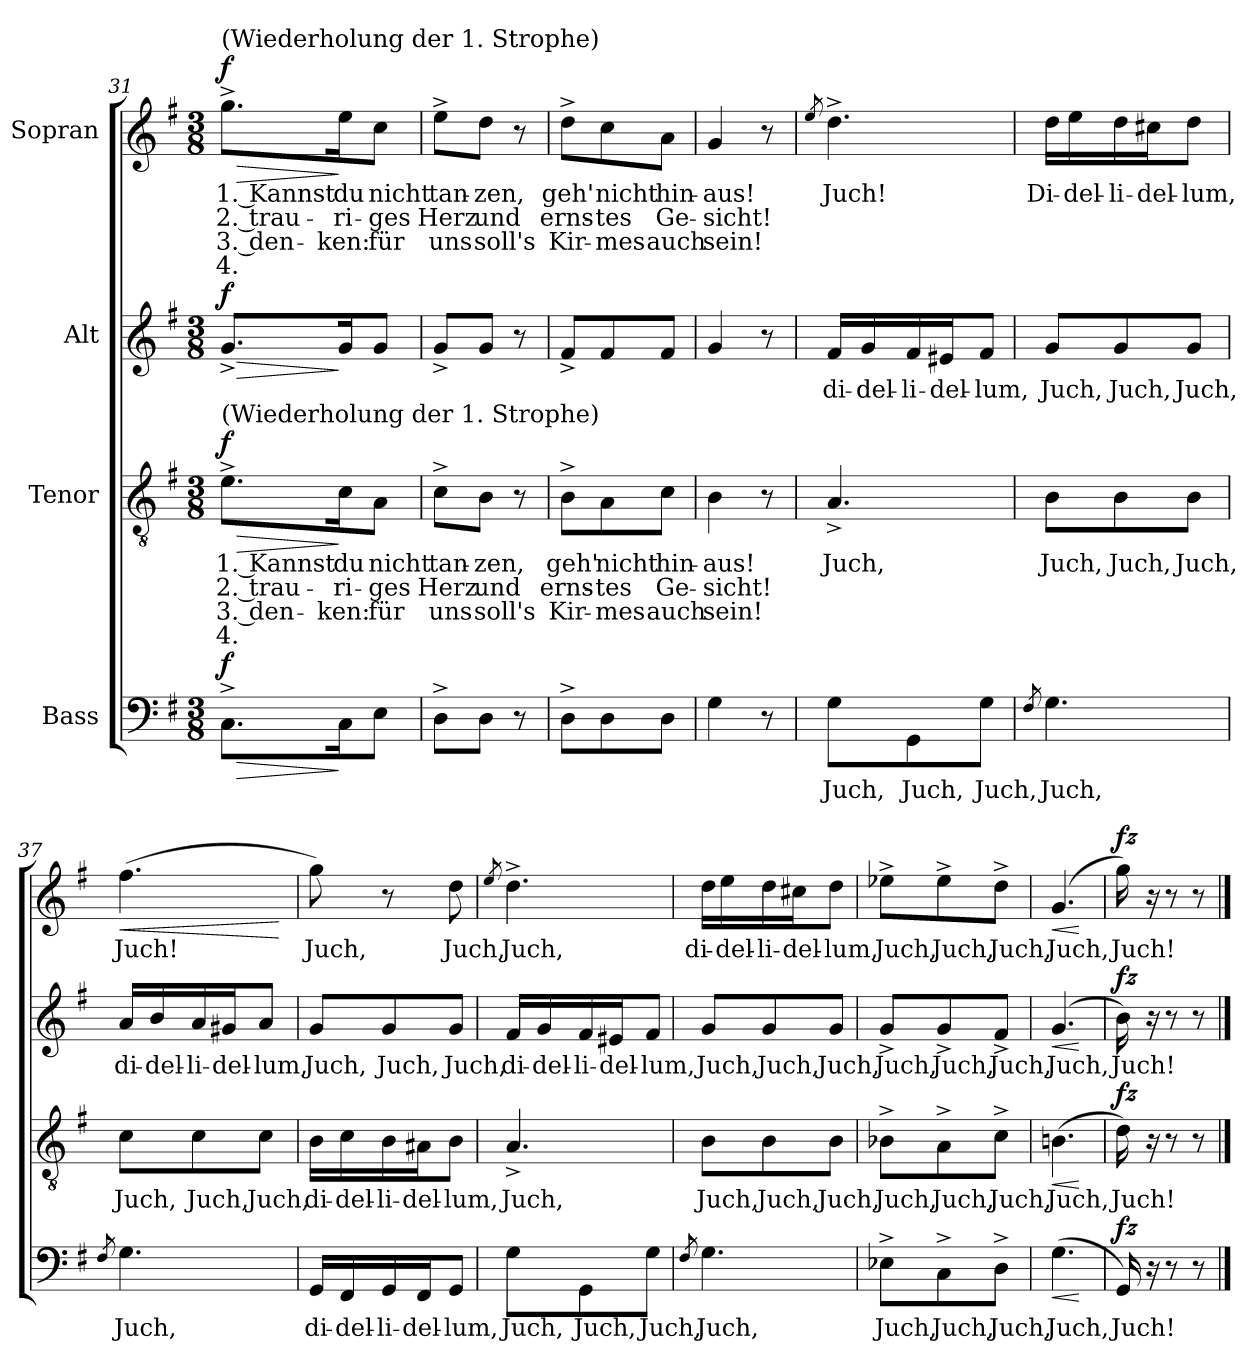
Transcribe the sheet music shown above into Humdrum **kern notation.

**kern	**text	**dynam	**kern	**text	**text	**text	**text	**dynam	**kern	**text	**dynam	**kern	**text	**text	**text	**text	**dynam
*part4	*part4	*part4	*part3	*part3	*part3	*part3	*part3	*part3	*part2	*part2	*part2	*part1	*part1	*part1	*part1	*part1	*part1
*staff4	*staff4	*staff4	*staff3	*staff3	*staff3	*staff3	*staff3	*staff3	*staff2	*staff2	*staff2	*staff1	*staff1	*staff1	*staff1	*staff1	*staff1
*I"Bass	*	*	*I"Tenor	*	*	*	*	*	*I"Alt	*	*	*I"Sopran	*	*	*	*	*
!!LO:PB:g=z
*clefF4	*	*	*clefGv2	*	*	*	*	*	*clefG2	*	*	*clefG2	*	*	*	*	*
*k[f#]	*	*	*k[f#]	*	*	*	*	*	*k[f#]	*	*	*k[f#]	*	*	*	*	*
*M3/8	*	*	*M3/8	*	*	*	*	*	*M3/8	*	*	*M3/8	*	*	*	*	*
=31	=31	=31	=31	=31	=31	=31	=31	=31	=31	=31	=31	=31	=31	=31	=31	=31	=31
!	!	!	!	!	!	!	!	!	!	!	!	!LO:TX:a:t=(Wiederholung der 1. Strophe)	!	!	!	!	!
!	!	!	!LO:TX:a:t=(Wiederholung der 1. Strophe)	!	!	!	!	!	!	!	!	!	!	!	!	!	!
!	!	!LO:HP:b	!	!LO:LY:b	!LO:LY:b	!LO:LY:b	!LO:LY:b	!LO:HP:b	!	!	!LO:HP:b	!	!LO:LY:b	!LO:LY:b	!LO:LY:b	!LO:LY:b	!LO:HP:b
!	!	!LO:DY:n=1:a	!	!	!	!	!	!LO:DY:n=1:a	!	!	!LO:DY:n=1:a	!	!	!	!	!	!LO:DY:n=1:a
8.C^\L	.	> f	8.e^\L	1. Kannst	2. trau-	3. den-	4.	> f	8.g^/L	.	> f	8.gg^\L	1. Kannst	2. trau-	3. den-	4.	> f
!	!	!	!	!LO:LY:b	!LO:LY:b	!LO:LY:b	!	!	!	!	!	!	!LO:LY:b	!LO:LY:b	!LO:LY:b	!	!
16C\K	.	]	16c\K	du	-ri-	-ken:	.	]	16g/K	.	]	16ee\K	du	-ri-	-ken:	.	]
!	!	!	!	!LO:LY:b	!LO:LY:b	!LO:LY:b	!	!	!	!	!	!	!LO:LY:b	!LO:LY:b	!LO:LY:b	!	!
8E\J	.	.	8A\J	nicht	-ges	für	.	.	8g/J	.	.	8cc\J	nicht	-ges	für	.	.
=32	=32	=32	=32	=32	=32	=32	=32	=32	=32	=32	=32	=32	=32	=32	=32	=32	=32
!	!	!	!	!LO:LY:b	!LO:LY:b	!LO:LY:b	!	!	!	!	!	!	!LO:LY:b	!LO:LY:b	!LO:LY:b	!	!
8D^\L	.	.	8c^\L	tan-	Herz	uns	.	.	8g^/L	.	.	8ee^\L	tan-	Herz	uns	.	.
!	!	!	!	!LO:LY:b	!LO:LY:b	!LO:LY:b	!	!	!	!	!	!	!LO:LY:b	!LO:LY:b	!LO:LY:b	!	!
8D\J	.	.	8B\J	-zen,	und	soll's	.	.	8g/J	.	.	8dd\J	-zen,	und	soll's	.	.
8r	.	.	8r	.	.	.	.	.	8r	.	.	8r	.	.	.	.	.
=33	=33	=33	=33	=33	=33	=33	=33	=33	=33	=33	=33	=33	=33	=33	=33	=33	=33
!	!	!	!	!LO:LY:b	!LO:LY:b	!LO:LY:b	!	!	!	!	!	!	!LO:LY:b	!LO:LY:b	!LO:LY:b	!	!
8D^\L	.	.	8B^\L	geh'	erns-	Kir-	.	.	8f#^/L	.	.	8dd^\L	geh'	erns-	Kir-	.	.
!	!	!	!	!LO:LY:b	!LO:LY:b	!LO:LY:b	!	!	!	!	!	!	!LO:LY:b	!LO:LY:b	!LO:LY:b	!	!
8D\	.	.	8A\	nicht	-tes	-mes	.	.	8f#/	.	.	8cc\	nicht	-tes	-mes	.	.
!	!	!	!	!LO:LY:b	!LO:LY:b	!LO:LY:b	!	!	!	!	!	!	!LO:LY:b	!LO:LY:b	!LO:LY:b	!	!
8D\J	.	.	8c\J	hin-	Ge-	auch	.	.	8f#/J	.	.	8a\J	hin-	Ge-	auch	.	.
=34	=34	=34	=34	=34	=34	=34	=34	=34	=34	=34	=34	=34	=34	=34	=34	=34	=34
!	!	!	!	!LO:LY:b	!LO:LY:b	!LO:LY:b	!	!	!	!	!	!	!LO:LY:b	!LO:LY:b	!LO:LY:b	!	!
4G\	.	.	4B\	-aus!	-sicht!	sein!	.	.	4g/	.	.	4g/	-aus!	-sicht!	sein!	.	.
8r	.	.	8r	.	.	.	.	.	8r	.	.	8r	.	.	.	.	.
!!LO:LB:g=z
=35	=35	=35	=35	=35	=35	=35	=35	=35	=35	=35	=35	=35	=35	=35	=35	=35	=35
.	.	.	.	.	.	.	.	.	.	.	.	8qee/	.	.	.	.	.
!	!LO:LY:b	!	!	!LO:LY:b	!	!	!	!	!	!LO:LY:b	!	!	!LO:LY:b	!	!	!	!
8G\L	Juch,	.	4.A^/	Juch,	.	.	.	.	16f#/LL	di-	.	4.dd^\	Juch!	.	.	.	.
!	!	!	!	!	!	!	!	!	!	!LO:LY:b	!	!	!	!	!	!	!
.	.	.	.	.	.	.	.	.	16g/	-del-	.	.	.	.	.	.	.
!	!LO:LY:b	!	!	!	!	!	!	!	!	!LO:LY:b	!	!	!	!	!	!	!
8GG\	Juch,	.	.	.	.	.	.	.	16f#/	-li-	.	.	.	.	.	.	.
!	!	!	!	!	!	!	!	!	!	!LO:LY:b	!	!	!	!	!	!	!
.	.	.	.	.	.	.	.	.	16e#X/J	-del-	.	.	.	.	.	.	.
!	!LO:LY:b	!	!	!	!	!	!	!	!	!LO:LY:b	!	!	!	!	!	!	!
8G\J	Juch,	.	.	.	.	.	.	.	8f#/J	-lum,	.	.	.	.	.	.	.
=36	=36	=36	=36	=36	=36	=36	=36	=36	=36	=36	=36	=36	=36	=36	=36	=36	=36
8qF#/	.	.	.	.	.	.	.	.	.	.	.	.	.	.	.	.	.
!	!LO:LY:b	!	!	!LO:LY:b	!	!	!	!	!	!LO:LY:b	!	!	!LO:LY:b	!	!	!	!
4.G\	Juch,	.	8B\L	Juch,	.	.	.	.	8g/L	Juch,	.	16dd\LL	Di-	.	.	.	.
!	!	!	!	!	!	!	!	!	!	!	!	!	!LO:LY:b	!	!	!	!
.	.	.	.	.	.	.	.	.	.	.	.	16ee\	-del-	.	.	.	.
!	!	!	!	!LO:LY:b	!	!	!	!	!	!LO:LY:b	!	!	!LO:LY:b	!	!	!	!
.	.	.	8B\	Juch,	.	.	.	.	8g/	Juch,	.	16dd\	-li-	.	.	.	.
!	!	!	!	!	!	!	!	!	!	!	!	!	!LO:LY:b	!	!	!	!
.	.	.	.	.	.	.	.	.	.	.	.	16cc#X\J	-del-	.	.	.	.
!	!	!	!	!LO:LY:b	!	!	!	!	!	!LO:LY:b	!	!	!LO:LY:b	!	!	!	!
.	.	.	8B\J	Juch,	.	.	.	.	8g/J	Juch,	.	8dd\J	-lum,	.	.	.	.
=37	=37	=37	=37	=37	=37	=37	=37	=37	=37	=37	=37	=37	=37	=37	=37	=37	=37
8qF#/	.	.	.	.	.	.	.	.	.	.	.	.	.	.	.	.	.
!	!LO:LY:b	!	!	!LO:LY:b	!	!	!	!	!	!LO:LY:b	!	!	!LO:LY:b	!	!	!	!LO:HP:b
4.G\	Juch,	.	8c\L	Juch,	.	.	.	.	16a/LL	di-	.	(4.ff#\	Juch!	.	.	.	<
!	!	!	!	!	!	!	!	!	!	!LO:LY:b	!	!	!	!	!	!	!
.	.	.	.	.	.	.	.	.	16b/	-del-	.	.	.	.	.	.	.
!	!	!	!	!LO:LY:b	!	!	!	!	!	!LO:LY:b	!	!	!	!	!	!	!
.	.	.	8c\	Juch,	.	.	.	.	16a/	-li-	.	.	.	.	.	.	.
!	!	!	!	!	!	!	!	!	!	!LO:LY:b	!	!	!	!	!	!	!
.	.	.	.	.	.	.	.	.	16g#X/J	-del-	.	.	.	.	.	.	.
!	!	!	!	!LO:LY:b	!	!	!	!	!	!LO:LY:b	!	!	!	!	!	!	!
.	.	.	8c\J	Juch,	.	.	.	.	8a/J	-lum,	.	.	.	.	.	.	.
.	.	.	.	.	.	.	.	.	.	.	.	.	.	.	.	.	[
=38	=38	=38	=38	=38	=38	=38	=38	=38	=38	=38	=38	=38	=38	=38	=38	=38	=38
!	!LO:LY:b	!	!	!LO:LY:b	!	!	!	!	!	!LO:LY:b	!	!	!LO:LY:b	!	!	!	!
16GG/LL	di-	.	16B\LL	di-	.	.	.	.	8g/L	Juch,	.	8gg\)	Juch,	.	.	.	.
!	!LO:LY:b	!	!	!LO:LY:b	!	!	!	!	!	!	!	!	!	!	!	!	!
16FF#/	-del-	.	16c\	-del-	.	.	.	.	.	.	.	.	.	.	.	.	.
!	!LO:LY:b	!	!	!LO:LY:b	!	!	!	!	!	!LO:LY:b	!	!	!	!	!	!	!
16GG/	-li-	.	16B\	-li-	.	.	.	.	8g/	Juch,	.	8r	.	.	.	.	.
!	!LO:LY:b	!	!	!LO:LY:b	!	!	!	!	!	!	!	!	!	!	!	!	!
16FF#/J	-del-	.	16A#X\J	-del-	.	.	.	.	.	.	.	.	.	.	.	.	.
!	!LO:LY:b	!	!	!LO:LY:b	!	!	!	!	!	!LO:LY:b	!	!	!LO:LY:b	!	!	!	!
8GG/J	-lum,	.	8B\J	-lum,	.	.	.	.	8g/J	Juch,	.	8dd\	Juch,	.	.	.	.
!!LO:LB:g=z
=39	=39	=39	=39	=39	=39	=39	=39	=39	=39	=39	=39	=39	=39	=39	=39	=39	=39
.	.	.	.	.	.	.	.	.	.	.	.	8qee/	.	.	.	.	.
!	!LO:LY:b	!	!	!LO:LY:b	!	!	!	!	!	!LO:LY:b	!	!	!LO:LY:b	!	!	!	!
8G\L	Juch,	.	4.A^/	Juch,	.	.	.	.	16f#/LL	di-	.	4.dd^\	Juch,	.	.	.	.
!	!	!	!	!	!	!	!	!	!	!LO:LY:b	!	!	!	!	!	!	!
.	.	.	.	.	.	.	.	.	16g/	-del-	.	.	.	.	.	.	.
!	!LO:LY:b	!	!	!	!	!	!	!	!	!LO:LY:b	!	!	!	!	!	!	!
8GG\	Juch,	.	.	.	.	.	.	.	16f#/	-li-	.	.	.	.	.	.	.
!	!	!	!	!	!	!	!	!	!	!LO:LY:b	!	!	!	!	!	!	!
.	.	.	.	.	.	.	.	.	16e#X/J	-del-	.	.	.	.	.	.	.
!	!LO:LY:b	!	!	!	!	!	!	!	!	!LO:LY:b	!	!	!	!	!	!	!
8G\J	Juch,	.	.	.	.	.	.	.	8f#/J	-lum,	.	.	.	.	.	.	.
=40	=40	=40	=40	=40	=40	=40	=40	=40	=40	=40	=40	=40	=40	=40	=40	=40	=40
8qF#/	.	.	.	.	.	.	.	.	.	.	.	.	.	.	.	.	.
!	!LO:LY:b	!	!	!LO:LY:b	!	!	!	!	!	!LO:LY:b	!	!	!LO:LY:b	!	!	!	!
4.G\	Juch,	.	8B\L	Juch,	.	.	.	.	8g/L	Juch,	.	16dd\LL	di-	.	.	.	.
!	!	!	!	!	!	!	!	!	!	!	!	!	!LO:LY:b	!	!	!	!
.	.	.	.	.	.	.	.	.	.	.	.	16ee\	-del-	.	.	.	.
!	!	!	!	!LO:LY:b	!	!	!	!	!	!LO:LY:b	!	!	!LO:LY:b	!	!	!	!
.	.	.	8B\	Juch,	.	.	.	.	8g/	Juch,	.	16dd\	-li-	.	.	.	.
!	!	!	!	!	!	!	!	!	!	!	!	!	!LO:LY:b	!	!	!	!
.	.	.	.	.	.	.	.	.	.	.	.	16cc#X\J	-del-	.	.	.	.
!	!	!	!	!LO:LY:b	!	!	!	!	!	!LO:LY:b	!	!	!LO:LY:b	!	!	!	!
.	.	.	8B\J	Juch,	.	.	.	.	8g/J	Juch,	.	8dd\J	-lum,	.	.	.	.
=41	=41	=41	=41	=41	=41	=41	=41	=41	=41	=41	=41	=41	=41	=41	=41	=41	=41
!	!LO:LY:b	!	!	!LO:LY:b	!	!	!	!	!	!LO:LY:b	!	!	!LO:LY:b	!	!	!	!
8E-X^\L	Juch,	.	8B-X^\L	Juch,	.	.	.	.	8g^/L	Juch,	.	8ee-X^\L	Juch,	.	.	.	.
!	!LO:LY:b	!	!	!LO:LY:b	!	!	!	!	!	!LO:LY:b	!	!	!LO:LY:b	!	!	!	!
8C^\	Juch,	.	8A^\	Juch,	.	.	.	.	8g^/	Juch,	.	8ee-^\	Juch,	.	.	.	.
!	!LO:LY:b	!	!	!LO:LY:b	!	!	!	!	!	!LO:LY:b	!	!	!LO:LY:b	!	!	!	!
8D^\J	Juch,	.	8c^\J	Juch,	.	.	.	.	8f#^/J	Juch,	.	8dd^\J	Juch,	.	.	.	.
=42	=42	=42	=42	=42	=42	=42	=42	=42	=42	=42	=42	=42	=42	=42	=42	=42	=42
!	!LO:LY:b	!LO:HP:b	!	!LO:LY:b	!	!	!	!LO:HP:b	!	!LO:LY:b	!LO:HP:b	!	!LO:LY:b	!	!	!	!LO:HP:b
(4.G\	Juch,	<	(4.Bn\	Juch,	.	.	.	<	(4.g/	Juch,	<	(4.g/	Juch,	.	.	.	<
.	.	[	.	.	.	.	.	[	.	.	[	.	.	.	.	.	[
=43	=43	=43	=43	=43	=43	=43	=43	=43	=43	=43	=43	=43	=43	=43	=43	=43	=43
!	!LO:LY:b	!LO:DY:a	!	!LO:LY:b	!	!	!	!LO:DY:a	!	!LO:LY:b	!LO:DY:a	!	!LO:LY:b	!	!	!	!LO:DY:a
16GG/)	Juch!	fz	16d\)	Juch!	.	.	.	fz	16b\)	Juch!	fz	16gg\)	Juch!	.	.	.	fz
16r	.	.	16r	.	.	.	.	.	16r	.	.	16r	.	.	.	.	.
8r	.	.	8r	.	.	.	.	.	8r	.	.	8r	.	.	.	.	.
8r	.	.	8r	.	.	.	.	.	8r	.	.	8r	.	.	.	.	.
==	==	==	==	==	==	==	==	==	==	==	==	==	==	==	==	==	==
*-	*-	*-	*-	*-	*-	*-	*-	*-	*-	*-	*-	*-	*-	*-	*-	*-	*-
